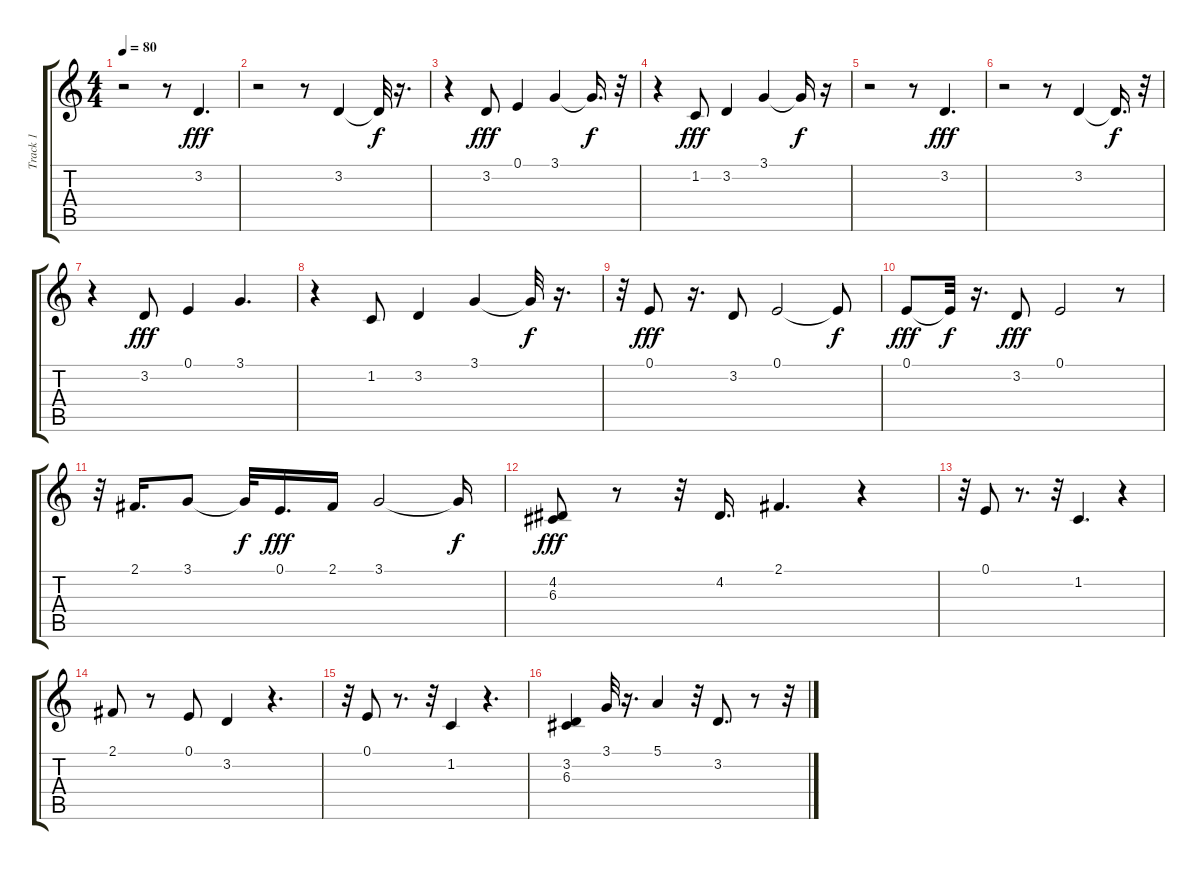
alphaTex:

\track ("Track 1" "Track 1") {instrument electricpiano2}
\staff {score tabs}
\tuning (E4 B3 G3 D3 A2 E2) {hide}
\ts (4 4)
\tempo 80
\clef g2
\ks c
r.2{dy f} r.8 3.2.4{d dy fff} |
r.2 r.8 3.2.4 3.2{t}.32{dy f} r.16{d} |
r.4 3.2.8{dy fff} 0.1.4 3.1.4 3.1{t}.16{d dy f} r.32 |
r.4 1.2.8{dy fff} 3.2.4 3.1.4 3.1{t}.16{dy f} r.16 |
r.2 r.8 3.2.4{d dy fff} |
r.2 r.8 3.2.4 3.2{t}.16{d dy f} r.32 |
r.4 3.2.8{dy fff} 0.1.4 3.1.4{d} |
r.4 1.2.8 3.2.4 3.1.4 3.1{t}.32{dy f} r.16{d} |
r.32 0.1.8{dy fff} r.16{d} 3.2.8 0.1.2 0.1{t}.8{dy f} |
0.1.8{dy fff} 0.1{t}.32{dy f} r.16{d} 3.2.8{dy fff} 0.1.2 r.8 |
r.32 2.1.16{d} 3.1.8 3.1{t}.32{dy f} 0.1.16{d dy fff} 2.1.16 3.1.2 3.1{t}.16{dy f} |
(4.2 6.3).8{dy fff} r.8 r.32 4.2.16{d} 2.1.4{d} r.4 |
r.32 0.1.8 r.8{d} r.32 1.2.4{d} r.4 |
2.1.8 r.8 0.1.8 3.2.4 r.4{d} |
r.32 0.1.8 r.8{d} r.32 1.2.4 r.4{d} |
(3.2 6.3).4 3.1.32 r.16{d} 5.1.4 r.32 3.2.8{d} r.8 r.32
